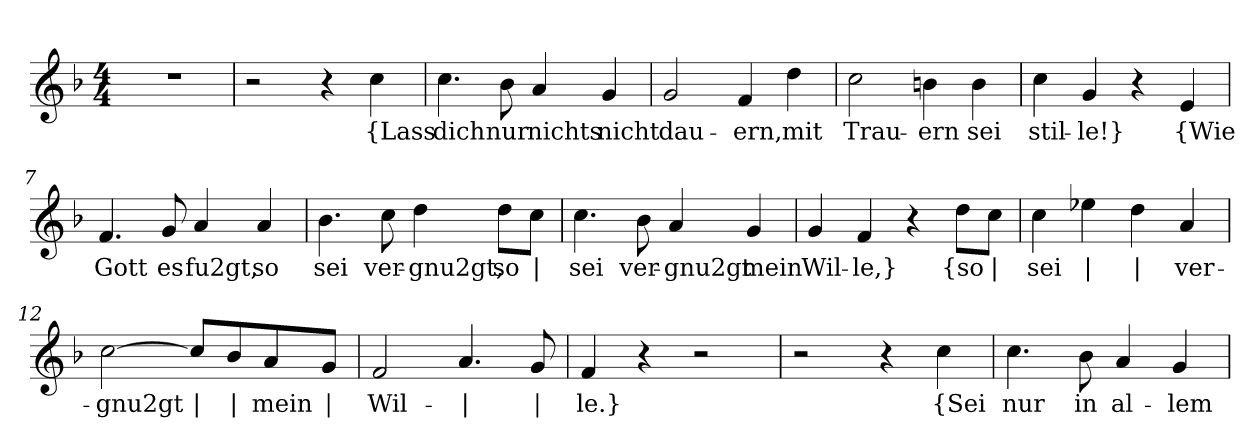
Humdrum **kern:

**kern	**text
*part1	*part1
*staff1	*staff1
*clefG2	*
*k[b-]	*
*M4/4	*
=1	=1
1r	.
=2	=2
2r	.
4r	.
!	!LO:LY:b
4cc\	{Lass
=3	=3
!	!LO:LY:b
4.cc\	dich
!	!LO:LY:b
8b-\	nur
!	!LO:LY:b
4a/	nichts
!	!LO:LY:b
4g/	nicht
=4	=4
!	!LO:LY:b
2g/	dau-
!	!LO:LY:b
4f/	-ern,
!	!LO:LY:b
4dd\	mit
=5	=5
!	!LO:LY:b
2cc\	Trau-
!	!LO:LY:b
4bn\	-ern
!	!LO:LY:b
4b\	sei
=6	=6
!	!LO:LY:b
4cc\	stil-
!	!LO:LY:b
4g/	-le!}
4r	.
!	!LO:LY:b
4e/	{Wie
!!LO:LB:g=z
=7	=7
!	!LO:LY:b
4.f/	Gott
!	!LO:LY:b
8g/	es
!	!LO:LY:b
4a/	fu2gt,
!	!LO:LY:b
4a/	so
=8	=8
!	!LO:LY:b
4.b-\	sei
!	!LO:LY:b
8cc\	ver-
!	!LO:LY:b
4dd\	-gnu2gt,
!	!LO:LY:b
8dd\L	so
!	!LO:LY:b
8cc\J	|
=9	=9
!	!LO:LY:b
4.cc\	sei
!	!LO:LY:b
8b-\	ver-
!	!LO:LY:b
4a/	-gnu2gt
!	!LO:LY:b
4g/	mein
=10	=10
!	!LO:LY:b
4g/	Wil-
!	!LO:LY:b
4f/	-le,}
4r	.
!	!LO:LY:b
8dd\L	{so
!	!LO:LY:b
8cc\J	|
=11	=11
!	!LO:LY:b
4cc\	sei
!	!LO:LY:b
4ee-X\	|
!	!LO:LY:b
4dd\	|
!	!LO:LY:b
4a/	ver-
!!LO:LB:g=z
=12	=12
!	!LO:LY:b
[2cc\	-gnu2gt
!	!LO:LY:b
8cc/L]	|
!	!LO:LY:b
8b-/	|
!	!LO:LY:b
8a/	mein
!	!LO:LY:b
8g/J	|
=13	=13
!	!LO:LY:b
2f/	Wil-
!	!LO:LY:b
4.a/	|
!	!LO:LY:b
8g/	|
=14	=14
!	!LO:LY:b
4f/	-le.}
4r	.
2r	.
=15	=15
2r	.
4r	.
!	!LO:LY:b
4cc\	{Sei
=16	=16
!	!LO:LY:b
4.cc\	nur
!	!LO:LY:b
8b-\	in
!	!LO:LY:b
4a/	al-
!	!LO:LY:b
4g/	-lem
=	=
*-	*-
